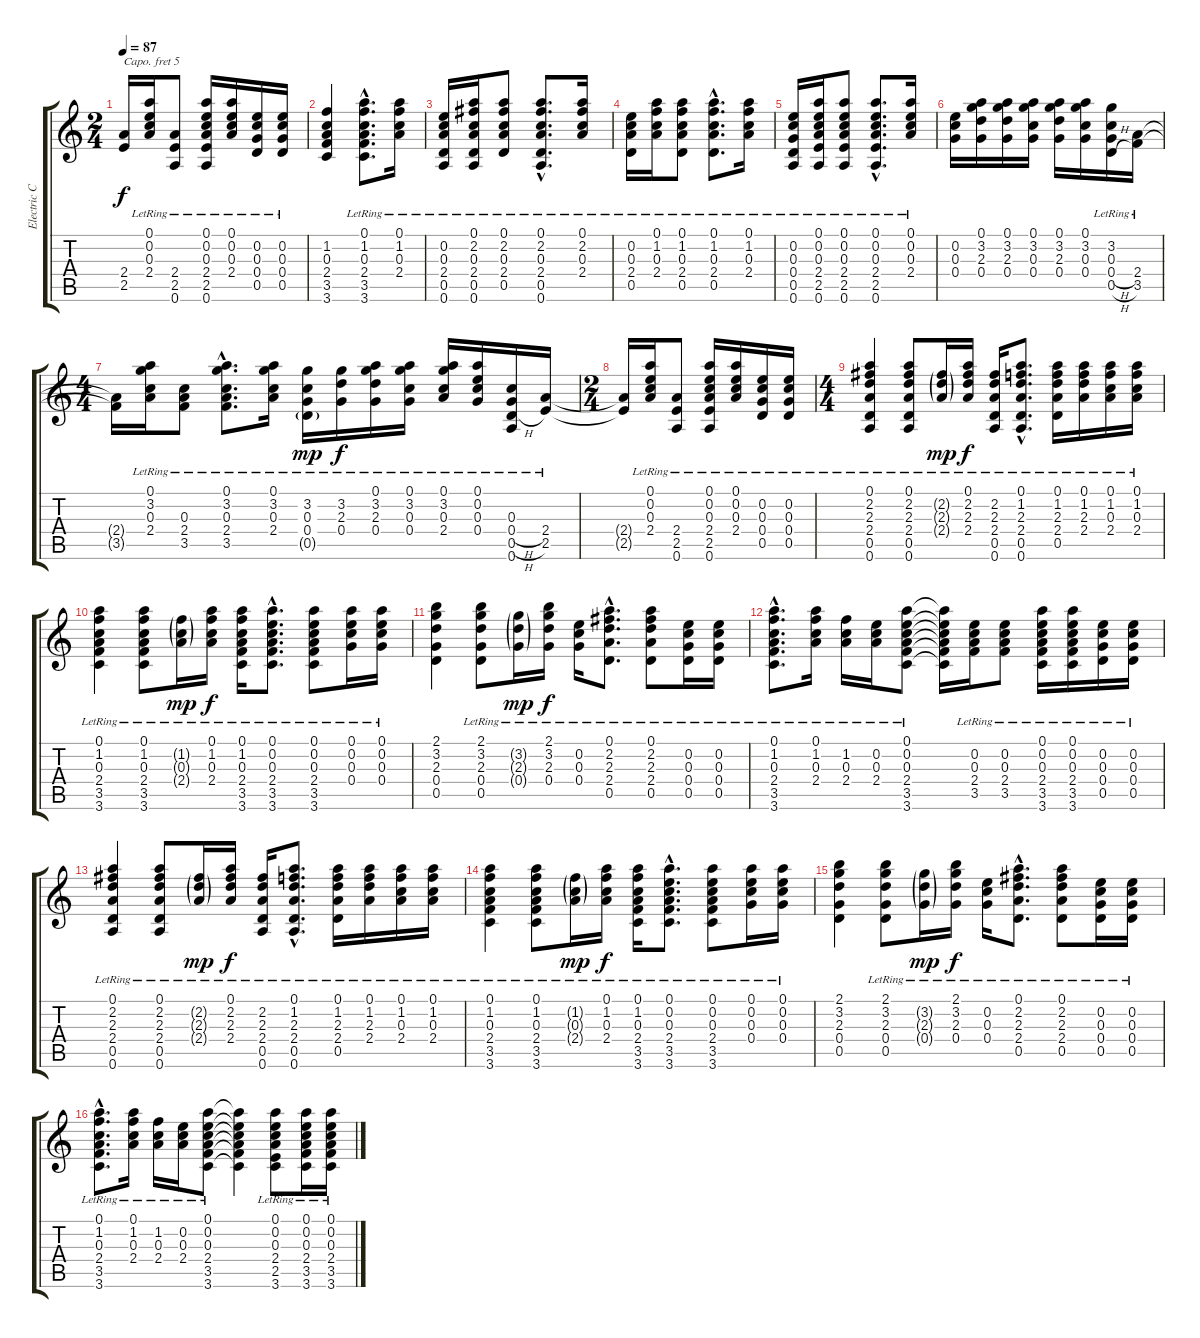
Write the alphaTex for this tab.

\track ("Electric Capo V" "Electric C") {instrument electricguitarclean}
\staff {score tabs}
\capo 5
\tuning (E4 B3 G3 D3 A2 E2) {hide}
\ts (2 4)
\tempo 87
\clef g2
\ks c
(2.4{t} 2.5{t}).16{dy f} (0.1{lr} 0.2{lr} 0.3{lr} 2.4{lr}).16 (2.4{lr} 2.5{lr} 0.6{lr}).8 (0.1{lr} 0.2{lr} 0.3{lr} 2.4{lr} 2.5{lr} 0.6{lr}).16 (0.1{lr} 0.2{lr} 0.3{lr} 2.4{lr}).16 (0.2{lr} 0.3{lr} 0.4{lr} 0.5{lr}).16 (0.2{lr} 0.3{lr} 0.4{lr} 0.5{lr}).16 |
(1.2 0.3 2.4 3.5 3.6).4 (0.1{hac lr} 1.2{hac lr} 0.3{hac lr} 2.4{hac lr} 3.5{hac lr} 3.6{hac lr}).8{d} (0.1{lr} 1.2{lr} 0.3{lr} 2.4{lr}).16 |
(0.2{lr} 0.3{lr} 2.4{lr} 0.5{lr} 0.6{lr}).16 (0.1{lr} 2.2{lr} 0.3{lr} 2.4{lr} 0.5{lr} 0.6{lr}).16 (0.1{lr} 2.2{lr} 0.3{lr} 2.4{lr} 0.5{lr}).8 (0.1{hac lr} 2.2{hac lr} 0.3{hac lr} 2.4{hac lr} 0.5{hac lr} 0.6{hac lr}).8{d} (0.1{lr} 2.2{lr} 0.3{lr} 2.4{lr}).16 |
(0.2{lr} 0.3{lr} 2.4{lr} 0.5{lr}).16 (0.1{lr} 1.2{lr} 0.3{lr} 2.4{lr}).16 (0.1{lr} 1.2{lr} 0.3{lr} 2.4{lr} 0.5{lr}).8 (0.1{hac lr} 1.2{hac lr} 0.3{hac lr} 2.4{hac lr} 0.5{hac lr}).8{d} (0.1{lr} 1.2{lr} 0.3{lr} 2.4{lr}).16 |
(0.2{lr} 0.3{lr} 0.4{lr} 0.5{lr} 0.6{lr}).16 (0.1{lr} 0.2{lr} 0.3{lr} 2.4{lr} 2.5{lr} 0.6{lr}).16 (0.1{lr} 0.2{lr} 0.3{lr} 2.4{lr} 2.5{lr} 0.6{lr}).8 (0.1{hac lr} 0.2{hac lr} 0.3{hac lr} 2.4{hac lr} 2.5{hac lr} 0.6{hac lr}).8{d} (0.1{lr} 0.2{lr} 0.3{lr} 2.4{lr}).16 |
(0.2 0.3 0.4).16 (0.1 3.2 2.3 0.4).16 (0.1 3.2 2.3 0.4).16 (0.1 3.2 0.3 0.4).16 (0.1 3.2 2.3 0.4).16 (0.1 3.2 0.3 0.4).16 (3.2{lr} 0.3{lr} 0.4{h} 0.5{h}).16 (2.4{lr} 3.5{lr}).16 |
\ts (4 4)
(2.4{t} 3.5{t}).16 (0.1{lr} 3.2{lr} 0.3{lr} 2.4{lr}).16 (0.3{lr} 2.4{lr} 3.5{lr}).8 (0.1{hac lr} 3.2{hac lr} 0.3{hac lr} 2.4{hac lr} 3.5{hac lr}).8{d} (0.1{lr} 3.2{lr} 0.3{lr} 2.4{lr}).16 (3.2{lr} 0.3{lr} 0.4{lr} 0.5{g lr}).16{dy mp} (3.2{lr} 2.3{lr} 0.4{lr}).16{dy f} (0.1{lr} 3.2{lr} 2.3{lr} 0.4{lr}).16 (0.1{lr} 3.2{lr} 0.3{lr} 0.4{lr}).16 (0.1{lr} 3.2{lr} 0.3{lr} 2.4{lr}).16 (0.1{lr} 0.2{lr} 0.3{lr} 0.4{lr}).16 (0.3{lr} 0.4{h} 0.5{h} 0.6{lr}).16 (2.4{lr} 2.5{lr}).16 |
\ts (2 4)
(2.4{t} 2.5{t}).16 (0.1{lr} 0.2{lr} 0.3{lr} 2.4{lr}).16 (2.4{lr} 2.5{lr} 0.6{lr}).8 (0.1{lr} 0.2{lr} 0.3{lr} 2.4{lr} 2.5{lr} 0.6{lr}).16 (0.1{lr} 0.2{lr} 0.3{lr} 2.4{lr}).16 (0.2{lr} 0.3{lr} 0.4{lr} 0.5{lr}).16 (0.2{lr} 0.3{lr} 0.4{lr} 0.5{lr}).16 |
\ts (4 4)
(0.1{lr} 2.2{lr} 2.3{lr} 2.4{lr} 0.5{lr} 0.6{lr}).4 (0.1{lr} 2.2{lr} 2.3{lr} 2.4{lr} 0.5{lr} 0.6{lr}).8 (2.2{g lr} 2.3{g lr} 2.4{g lr}).16{dy mp} (0.1{lr} 2.2{lr} 2.3{lr} 2.4{lr}).16{dy f} (2.2{lr} 2.3{lr} 2.4{lr} 0.5{lr} 0.6{lr}).16 (0.1{hac lr} 1.2{hac lr} 2.3{hac lr} 2.4{hac lr} 0.5{hac lr} 0.6{hac lr}).8{d} (0.1{lr} 1.2{lr} 2.3{lr} 2.4{lr} 0.5{lr}).16 (0.1{lr} 1.2{lr} 2.3{lr} 2.4{lr}).16 (0.1{lr} 1.2{lr} 0.3{lr} 2.4{lr}).16 (0.1{lr} 1.2{lr} 0.3{lr} 2.4{lr}).16 |
(0.1{lr} 1.2{lr} 0.3{lr} 2.4{lr} 3.5{lr} 3.6{lr}).4 (0.1{lr} 1.2{lr} 0.3{lr} 2.4{lr} 3.5{lr} 3.6{lr}).8 (1.2{g lr} 0.3{g lr} 2.4{g lr}).16{dy mp} (0.1{lr} 1.2{lr} 0.3{lr} 2.4{lr}).16{dy f} (0.1{lr} 1.2{lr} 0.3{lr} 2.4{lr} 3.5{lr} 3.6{lr}).16 (0.1{hac lr} 0.2{hac lr} 0.3{hac lr} 2.4{hac lr} 3.5{hac lr} 3.6{hac lr}).8{d} (0.1{lr} 0.2{lr} 0.3{lr} 2.4{lr} 3.5{lr} 3.6{lr}).8 (0.1{lr} 0.2{lr} 0.3{lr} 0.4{lr}).16 (0.1{lr} 0.2{lr} 0.3{lr} 0.4{lr}).16 |
(2.1 3.2 2.3 0.4 0.5).4 (2.1{lr} 3.2{lr} 2.3{lr} 0.4{lr} 0.5{lr}).8 (3.2{g lr} 2.3{g lr} 0.4{g lr}).16{dy mp} (2.1{lr} 3.2{lr} 2.3{lr} 0.4{lr}).16{dy f} (0.2{lr} 0.3{lr} 0.4{lr}).16 (0.1{hac lr} 2.2{hac lr} 2.3{hac lr} 2.4{hac lr} 0.5{hac lr}).8{d} (0.1{lr} 2.2{lr} 2.3{lr} 2.4{lr} 0.5{lr}).8 (0.2{lr} 0.3{lr} 0.4{lr} 0.5{lr}).16 (0.2{lr} 0.3{lr} 0.4{lr} 0.5{lr}).16 |
(0.1{hac lr} 1.2{hac lr} 0.3{hac lr} 2.4{hac lr} 3.5{hac lr} 3.6{hac lr}).8{d} (0.1{lr} 1.2{lr} 0.3{lr} 2.4{lr}).16 (1.2{lr} 0.3{lr} 2.4{lr}).16 (0.2{lr} 0.3{lr} 2.4{lr}).16 (0.1{lr} 0.2{lr} 0.3{lr} 2.4{lr} 3.5{lr} 3.6{lr}).8 (0.1{t} 0.2{t} 0.3{t} 2.4{t} 3.5{t} 3.6{t}).16 (0.2{lr} 0.3{lr} 2.4{lr} 3.5{lr}).16 (0.2{lr} 0.3{lr} 2.4{lr} 3.5{lr}).8 (0.1{lr} 0.2{lr} 0.3{lr} 2.4{lr} 3.5{lr} 3.6{lr}).16 (0.1{lr} 0.2{lr} 0.3{lr} 2.4{lr} 3.5{lr} 3.6{lr}).16 (0.2{lr} 0.3{lr} 0.4{lr} 0.5{lr}).16 (0.2{lr} 0.3{lr} 0.4{lr} 0.5{lr}).16 |
(0.1{lr} 2.2{lr} 2.3{lr} 2.4{lr} 0.5{lr} 0.6{lr}).4 (0.1{lr} 2.2{lr} 2.3{lr} 2.4{lr} 0.5{lr} 0.6{lr}).8 (2.2{g lr} 2.3{g lr} 2.4{g lr}).16{dy mp} (0.1{lr} 2.2{lr} 2.3{lr} 2.4{lr}).16{dy f} (2.2{lr} 2.3{lr} 2.4{lr} 0.5{lr} 0.6{lr}).16 (0.1{hac lr} 1.2{hac lr} 2.3{hac lr} 2.4{hac lr} 0.5{hac lr} 0.6{hac lr}).8{d} (0.1{lr} 1.2{lr} 2.3{lr} 2.4{lr} 0.5{lr}).16 (0.1{lr} 1.2{lr} 2.3{lr} 2.4{lr}).16 (0.1{lr} 1.2{lr} 0.3{lr} 2.4{lr}).16 (0.1{lr} 1.2{lr} 0.3{lr} 2.4{lr}).16 |
(0.1{lr} 1.2{lr} 0.3{lr} 2.4{lr} 3.5{lr} 3.6{lr}).4 (0.1{lr} 1.2{lr} 0.3{lr} 2.4{lr} 3.5{lr} 3.6{lr}).8 (1.2{g lr} 0.3{g lr} 2.4{g lr}).16{dy mp} (0.1{lr} 1.2{lr} 0.3{lr} 2.4{lr}).16{dy f} (0.1{lr} 1.2{lr} 0.3{lr} 2.4{lr} 3.5{lr} 3.6{lr}).16 (0.1{hac lr} 0.2{hac lr} 0.3{hac lr} 2.4{hac lr} 3.5{hac lr} 3.6{hac lr}).8{d} (0.1{lr} 0.2{lr} 0.3{lr} 2.4{lr} 3.5{lr} 3.6{lr}).8 (0.1{lr} 0.2{lr} 0.3{lr} 0.4{lr}).16 (0.1{lr} 0.2{lr} 0.3{lr} 0.4{lr}).16 |
(2.1 3.2 2.3 0.4 0.5).4 (2.1{lr} 3.2{lr} 2.3{lr} 0.4{lr} 0.5{lr}).8 (3.2{g lr} 2.3{g lr} 0.4{g lr}).16{dy mp} (2.1{lr} 3.2{lr} 2.3{lr} 0.4{lr}).16{dy f} (0.2{lr} 0.3{lr} 0.4{lr}).16 (0.1{hac lr} 2.2{hac lr} 2.3{hac lr} 2.4{hac lr} 0.5{hac lr}).8{d} (0.1{lr} 2.2{lr} 2.3{lr} 2.4{lr} 0.5{lr}).8 (0.2{lr} 0.3{lr} 0.4{lr} 0.5{lr}).16 (0.2{lr} 0.3{lr} 0.4{lr} 0.5{lr}).16 |
(0.1{hac lr} 1.2{hac lr} 0.3{hac lr} 2.4{hac lr} 3.5{hac lr} 3.6{hac lr}).8{d} (0.1{lr} 1.2{lr} 0.3{lr} 2.4{lr}).16 (1.2{lr} 0.3{lr} 2.4{lr}).16 (0.2{lr} 0.3{lr} 2.4{lr}).16 (0.1{lr} 0.2{lr} 0.3{lr} 2.4{lr} 3.5{lr} 3.6{lr}).8 (0.1{t} 0.2{t} 0.3{t} 2.4{t} 3.5{t} 3.6{t}).4 (0.1{lr} 0.2{lr} 0.3{lr} 2.4{lr} 2.5{lr} 3.6{lr}).8 (0.1{lr} 0.2{lr} 0.3{lr} 2.4{lr} 3.5{lr} 3.6{lr}).16 (0.1{lr} 0.2{lr} 0.3{lr} 2.4{lr} 3.5{lr} 3.6{lr}).16
